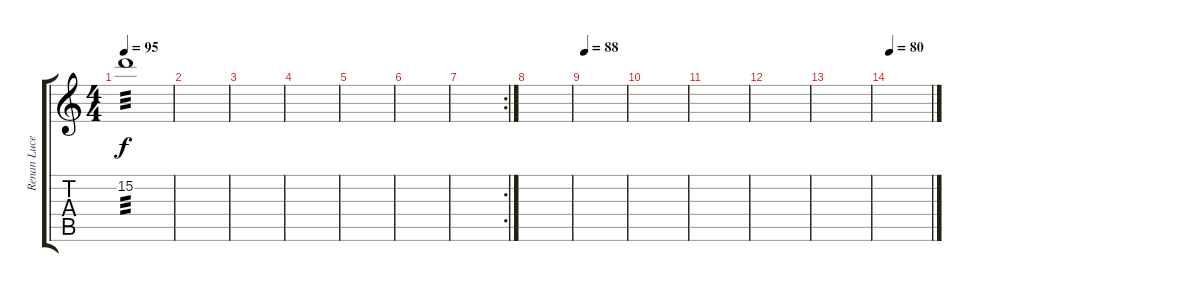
\track ("Renan Luce Guitare Refrain" "Renan Luce") {instrument acousticguitarsteel}
\staff {score tabs}
\tuning (E4 B3 G3 D3 A2 E2) {hide}
\ts (4 4)
\tempo 95
\clef g2
\ks c
15.2.1{tp 3 dy f} |
|
|
|
|
|
\rc 2
|
|
\tempo 88
|
|
|
|
|
\tempo 80
